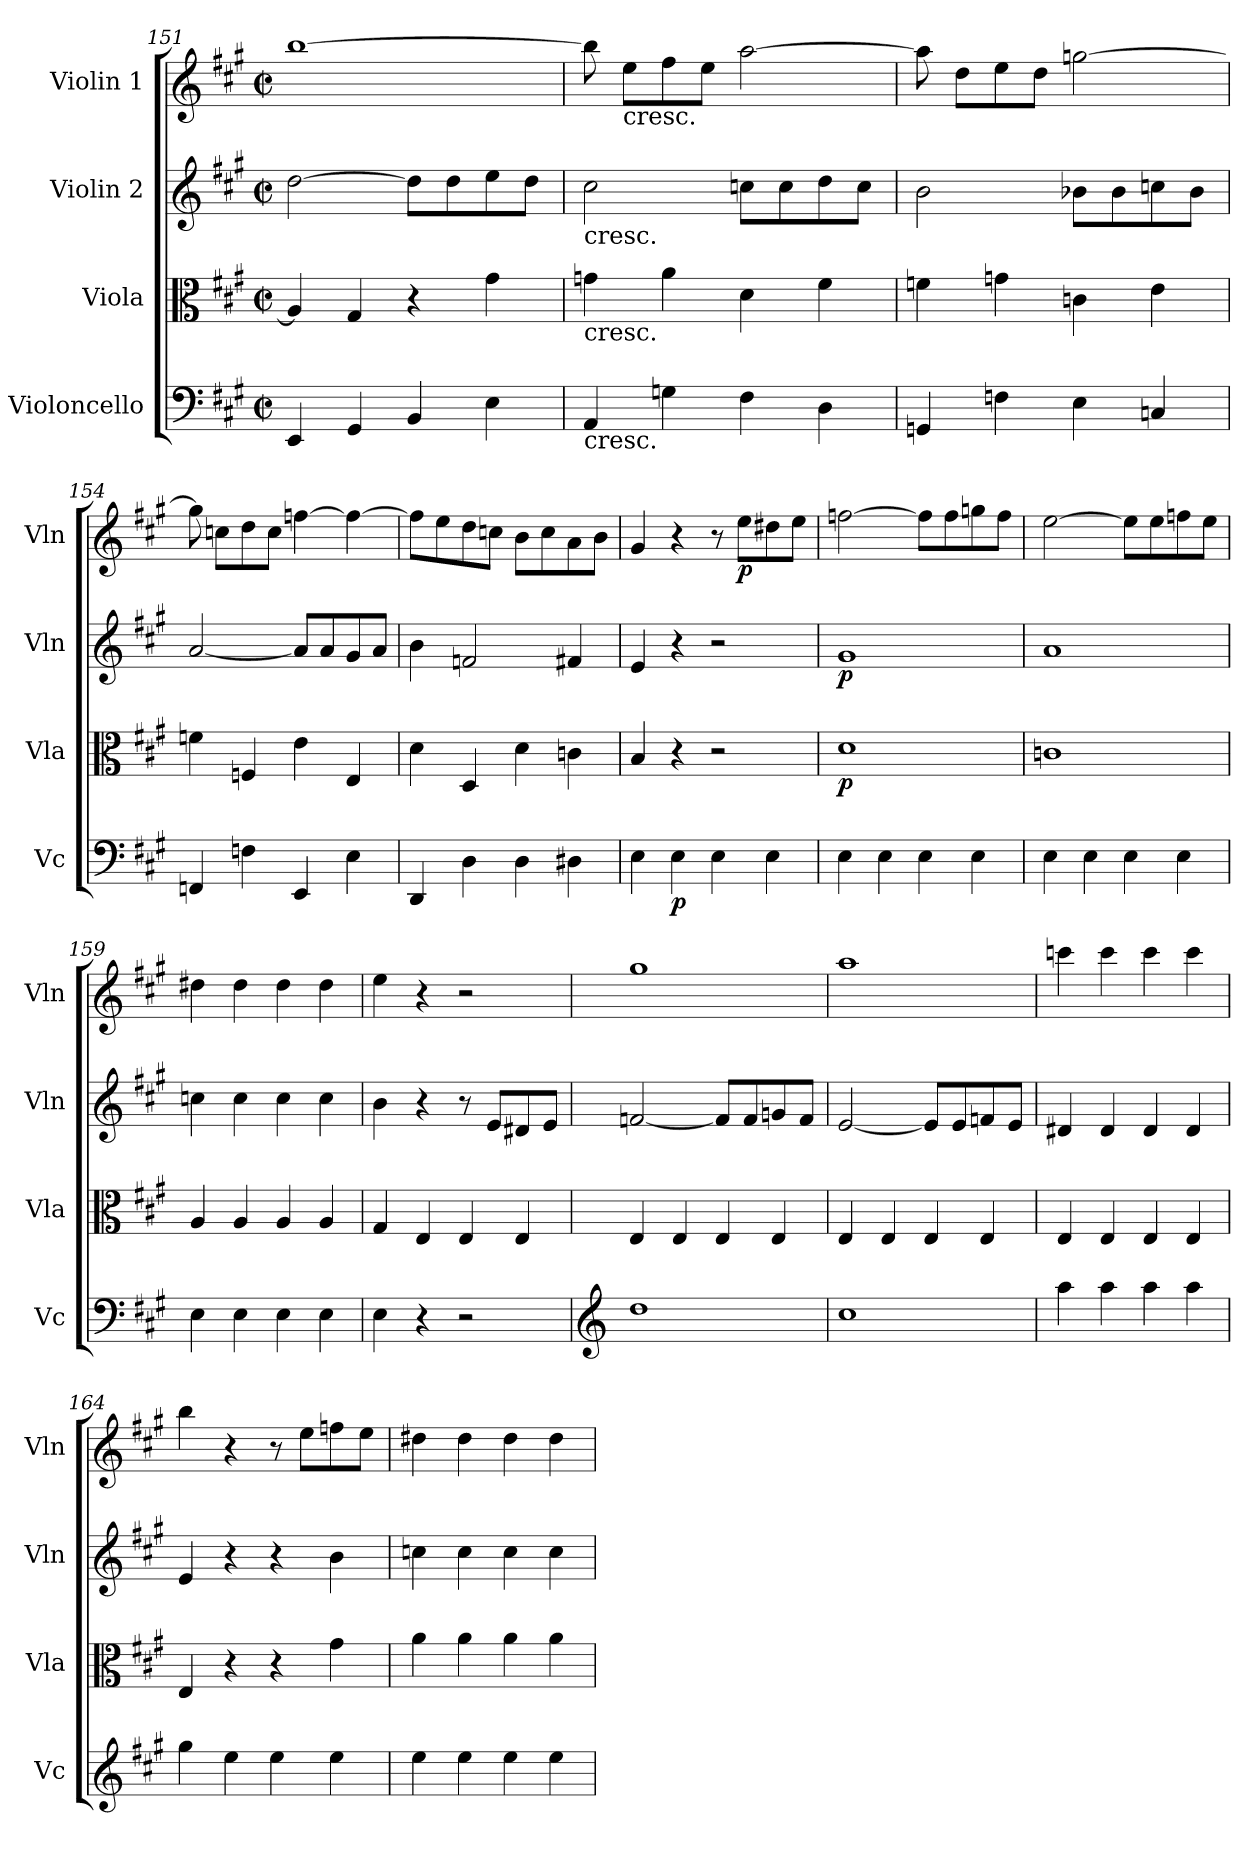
**kern	**dynam	**kern	**dynam	**kern	**dynam	**kern	**dynam
*part4	*part4	*part3	*part3	*part2	*part2	*part1	*part1
*staff4	*staff4	*staff3	*staff3	*staff2	*staff2	*staff1	*staff1
*I"Violoncello	*	*I"Viola	*	*I"Violin 2	*	*I"Violin 1	*
*I'Vc	*	*I'Vla	*	*I'Vln	*	*I'Vln	*
!!LO:LB:g=z
*clefF4	*	*clefC3	*	*clefG2	*	*clefG2	*
*k[f#c#g#]	*	*k[f#c#g#]	*	*k[f#c#g#]	*	*k[f#c#g#]	*
*A:	*	*A:	*	*A:	*	*A:	*
*M2/2	*	*M2/2	*	*M2/2	*	*M2/2	*
*met(c|)	*	*met(c|)	*	*met(c|)	*	*met(c|)	*
=151	=151	=151	=151	=151	=151	=151	=151
4EE/	.	4A/]	.	[2dd\	.	[1bb	.
4GG#/	.	4G#/	.	.	.	.	.
4BB/	.	4r	.	8dd\L]	.	.	.
.	.	.	.	8dd\	.	.	.
4E\	.	4g#\	.	8ee\	.	.	.
.	.	.	.	8dd\J	.	.	.
=152	=152	=152	=152	=152	=152	=152	=152
!	!	!	!	!LO:TX:b:t=cresc.	!	!	!
!	!	!LO:TX:b:t=cresc.	!	!	!	!	!
!LO:TX:b:t=cresc.	!	!	!	!	!	!	!
4AA/	.	4gn\	.	2cc#\	.	8bb\]	.
!	!	!	!	!	!	!LO:TX:b:t=cresc.	!
.	.	.	.	.	.	8ee\L	.
4Gn\	.	4a\	.	.	.	8ff#\	.
.	.	.	.	.	.	8ee\J	.
4F#\	.	4d\	.	8ccn\L	.	[2aa\	.
.	.	.	.	8cc\	.	.	.
4D\	.	4f#\	.	8dd\	.	.	.
.	.	.	.	8cc\J	.	.	.
=153	=153	=153	=153	=153	=153	=153	=153
4GGn/	.	4fn\	.	2b\	.	8aa\]	.
.	.	.	.	.	.	8dd\L	.
4Fn\	.	4gn\	.	.	.	8ee\	.
.	.	.	.	.	.	8dd\J	.
4E\	.	4cn\	.	8b-X\L	.	[2ggn\	.
.	.	.	.	8b-\	.	.	.
4Cn/	.	4e\	.	8ccn\	.	.	.
.	.	.	.	8b-\J	.	.	.
!!LO:PB:g=z
=154	=154	=154	=154	=154	=154	=154	=154
4FFn/	.	4fn\	.	[2a/	.	8gg\]	.
.	.	.	.	.	.	8ccn\L	.
4Fn\	.	4Fn/	.	.	.	8dd\	.
.	.	.	.	.	.	8cc\J	.
4EE/	.	4e\	.	8a/L]	.	[4ffn\	.
.	.	.	.	8a/	.	.	.
4E\	.	4E/	.	8g#/	.	4ff\_	.
.	.	.	.	8a/J	.	.	.
!!LO:PB:g=z
=155	=155	=155	=155	=155	=155	=155	=155
4DD/	.	4d\	.	4b\	.	8ff\L]	.
.	.	.	.	.	.	8ee\	.
4D\	.	4D/	.	2fn/	.	8dd\	.
.	.	.	.	.	.	8ccn\J	.
4D\	.	4d\	.	.	.	8b\L	.
.	.	.	.	.	.	8cc\	.
4D#X\	.	4cn\	.	4f#X/	.	8a\	.
.	.	.	.	.	.	8b\J	.
=156	=156	=156	=156	=156	=156	=156	=156
4E\	.	4B/	.	4e/	.	4g#/	.
!	!LO:DY:b	!	!	!	!	!	!
4E\	p	4r	.	4r	.	4r	.
4E\	.	2r	.	2r	.	8r	.
!	!	!	!	!	!	!	!LO:DY:b
.	.	.	.	.	.	8ee\L	p
4E\	.	.	.	.	.	8dd#X\	.
.	.	.	.	.	.	8ee\J	.
=157	=157	=157	=157	=157	=157	=157	=157
!	!	!	!LO:DY:b	!	!LO:DY:b	!	!
4E\	.	1d	p	1g#	p	[2ffn\	.
4E\	.	.	.	.	.	.	.
4E\	.	.	.	.	.	8ff\L]	.
.	.	.	.	.	.	8ff\	.
4E\	.	.	.	.	.	8ggn\	.
.	.	.	.	.	.	8ff\J	.
=158	=158	=158	=158	=158	=158	=158	=158
4E\	.	1cn	.	1a	.	[2ee\	.
4E\	.	.	.	.	.	.	.
4E\	.	.	.	.	.	8ee\L]	.
.	.	.	.	.	.	8ee\	.
4E\	.	.	.	.	.	8ffn\	.
.	.	.	.	.	.	8ee\J	.
!!LO:LB:g=z
=159	=159	=159	=159	=159	=159	=159	=159
4E\	.	4A/	.	4ccn\	.	4dd#X\	.
4E\	.	4A/	.	4cc\	.	4dd#\	.
4E\	.	4A/	.	4cc\	.	4dd#\	.
4E\	.	4A/	.	4cc\	.	4dd#\	.
=160	=160	=160	=160	=160	=160	=160	=160
4E\	.	4G#/	.	4b\	.	4ee\	.
4r	.	4E/	.	4r	.	4r	.
2r	.	4E/	.	8r	.	2r	.
.	.	.	.	8e/L	.	.	.
.	.	4E/	.	8d#X/	.	.	.
.	.	.	.	8e/J	.	.	.
=161	=161	=161	=161	=161	=161	=161	=161
*clefG2	*	*	*	*	*	*	*
1dd	.	4E/	.	[2fn/	.	1gg#	.
.	.	4E/	.	.	.	.	.
.	.	4E/	.	8f/L]	.	.	.
.	.	.	.	8f/	.	.	.
.	.	4E/	.	8gn/	.	.	.
.	.	.	.	8f/J	.	.	.
=162	=162	=162	=162	=162	=162	=162	=162
1cc#	.	4E/	.	[2e/	.	1aa	.
.	.	4E/	.	.	.	.	.
.	.	4E/	.	8e/L]	.	.	.
.	.	.	.	8e/	.	.	.
.	.	4E/	.	8fn/	.	.	.
.	.	.	.	8e/J	.	.	.
!!LO:PB:g=z
=163	=163	=163	=163	=163	=163	=163	=163
4aa\	.	4E/	.	4d#X/	.	4cccn\	.
4aa\	.	4E/	.	4d#/	.	4ccc\	.
4aa\	.	4E/	.	4d#/	.	4ccc\	.
4aa\	.	4E/	.	4d#/	.	4ccc\	.
=164	=164	=164	=164	=164	=164	=164	=164
4gg#\	.	4E/	.	4e/	.	4bb\	.
4ee\	.	4r	.	4r	.	4r	.
4ee\	.	4r	.	4r	.	8r	.
.	.	.	.	.	.	8ee\L	.
4ee\	.	4g#\	.	4b\	.	8ffn\	.
.	.	.	.	.	.	8ee\J	.
=165	=165	=165	=165	=165	=165	=165	=165
4ee\	.	4a\	.	4ccn\	.	4dd#X\	.
4ee\	.	4a\	.	4cc\	.	4dd#\	.
4ee\	.	4a\	.	4cc\	.	4dd#\	.
4ee\	.	4a\	.	4cc\	.	4dd#\	.
=	=	=	=	=	=	=	=
*-	*-	*-	*-	*-	*-	*-	*-
